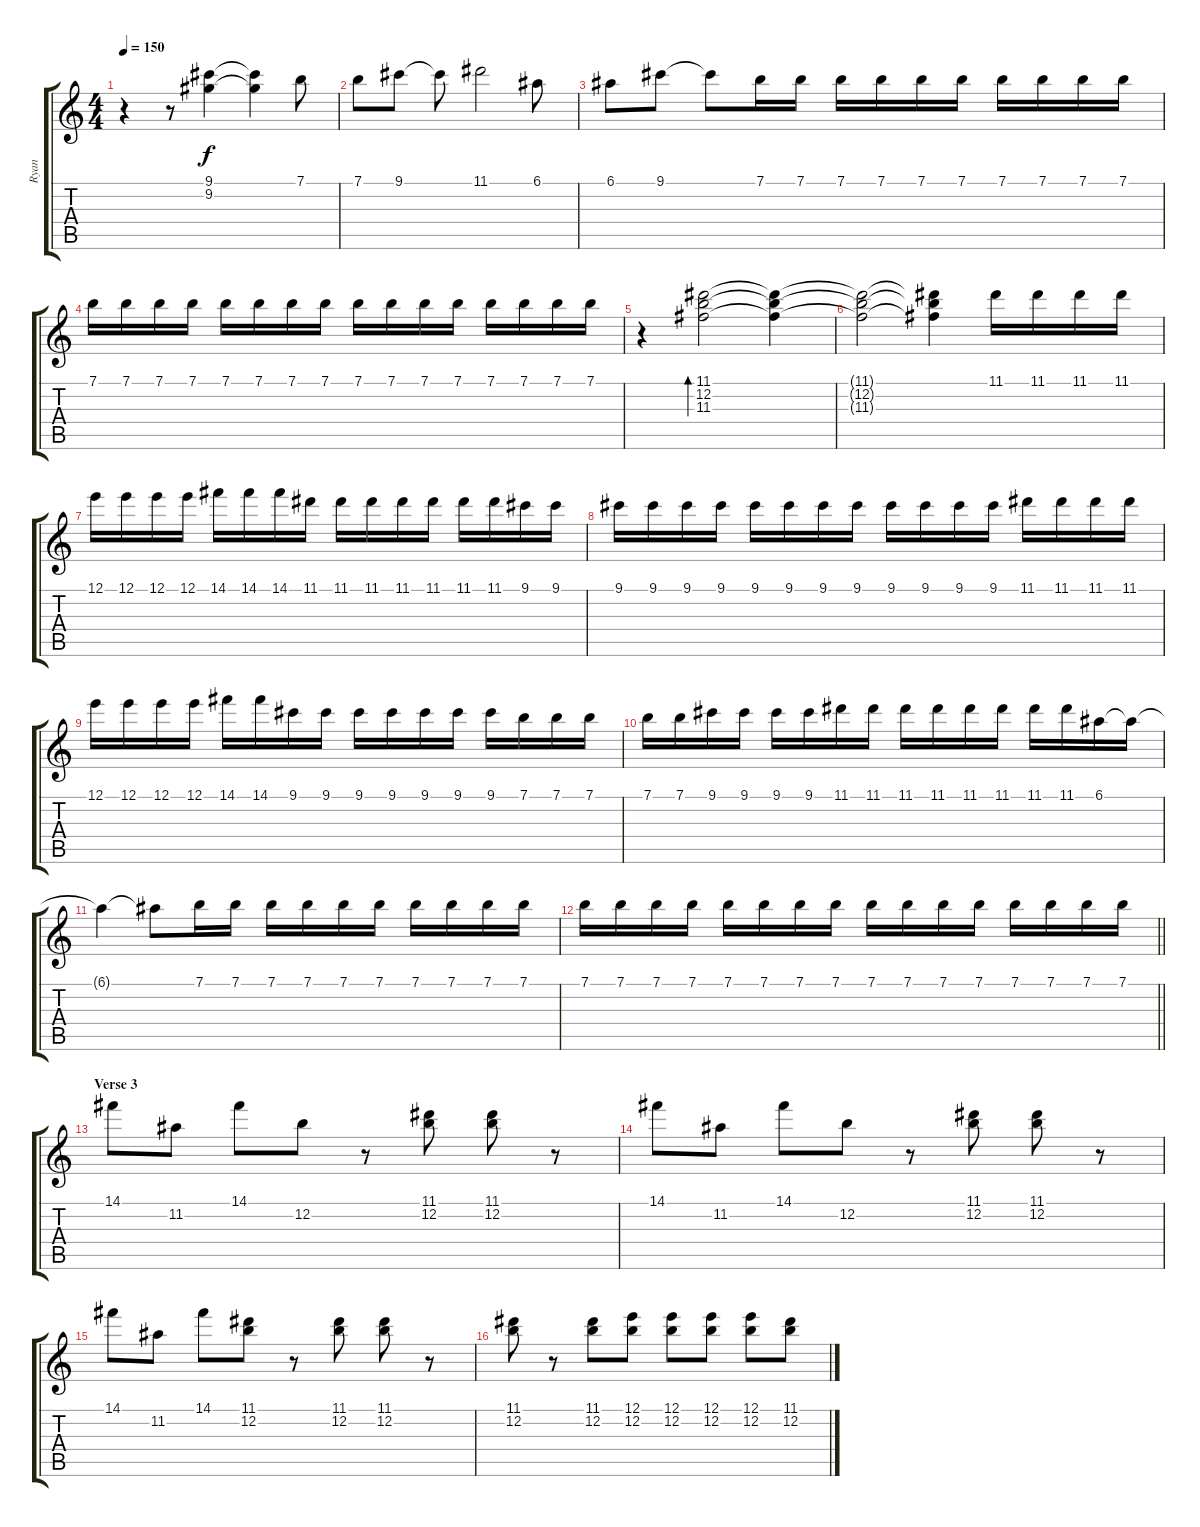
\track ("Ryan" "Ryan") {instrument overdrivenguitar}
\staff {score tabs}
\tuning (E4 B3 G3 D3 A2 E2) {hide}
\ts (4 4)
\tempo 150
\clef g2
\ks c
r.4{dy f} r.8 (9.1 9.2).4 (9.1{t} 9.2{t}).4 7.1.8 |
7.1.8 9.1.8 9.1{t}.8 11.1.2 6.1.8 |
6.1.8 9.1.8 9.1{t}.8 7.1.16 7.1.16 7.1.16 7.1.16 7.1.16 7.1.16 7.1.16 7.1.16 7.1.16 7.1.16 |
7.1.16 7.1.16 7.1.16 7.1.16 7.1.16 7.1.16 7.1.16 7.1.16 7.1.16 7.1.16 7.1.16 7.1.16 7.1.16 7.1.16 7.1.16 7.1.16 |
r.4 (11.1 12.2 11.3).2{bd 240} (11.1{t} 12.2{t} 11.3{t}).4 |
(11.1{t} 12.2{t} 11.3{t}).2 (11.1{t} 12.2{t} 11.3{t}).4 11.1.16 11.1.16 11.1.16 11.1.16 |
12.1.16 12.1.16 12.1.16 12.1.16 14.1.16 14.1.16 14.1.16 11.1.16 11.1.16 11.1.16 11.1.16 11.1.16 11.1.16 11.1.16 9.1.16 9.1.16 |
9.1.16 9.1.16 9.1.16 9.1.16 9.1.16 9.1.16 9.1.16 9.1.16 9.1.16 9.1.16 9.1.16 9.1.16 11.1.16 11.1.16 11.1.16 11.1.16 |
12.1.16 12.1.16 12.1.16 12.1.16 14.1.16 14.1.16 9.1.16 9.1.16 9.1.16 9.1.16 9.1.16 9.1.16 9.1.16 7.1.16 7.1.16 7.1.16 |
7.1.16 7.1.16 9.1.16 9.1.16 9.1.16 9.1.16 11.1.16 11.1.16 11.1.16 11.1.16 11.1.16 11.1.16 11.1.16 11.1.16 6.1.16 6.1{t}.16 |
6.1{t}.4 6.1{t}.8 7.1.16 7.1.16 7.1.16 7.1.16 7.1.16 7.1.16 7.1.16 7.1.16 7.1.16 7.1.16 |
\barLineRight lightlight
7.1.16 7.1.16 7.1.16 7.1.16 7.1.16 7.1.16 7.1.16 7.1.16 7.1.16 7.1.16 7.1.16 7.1.16 7.1.16 7.1.16 7.1.16 7.1.16 |
\section ("" "Verse 3")
14.1.8 11.2.8 14.1.8 12.2.8 r.8 (11.1 12.2).8 (11.1 12.2).8 r.8 |
14.1.8 11.2.8 14.1.8 12.2.8 r.8 (11.1 12.2).8 (11.1 12.2).8 r.8 |
14.1.8 11.2.8 14.1.8 (11.1 12.2).8 r.8 (11.1 12.2).8 (11.1 12.2).8 r.8 |
(11.1 12.2).8 r.8 (11.1 12.2).8 (12.1 12.2).8 (12.1 12.2).8 (12.1 12.2).8 (12.1 12.2).8 (11.1 12.2).8
